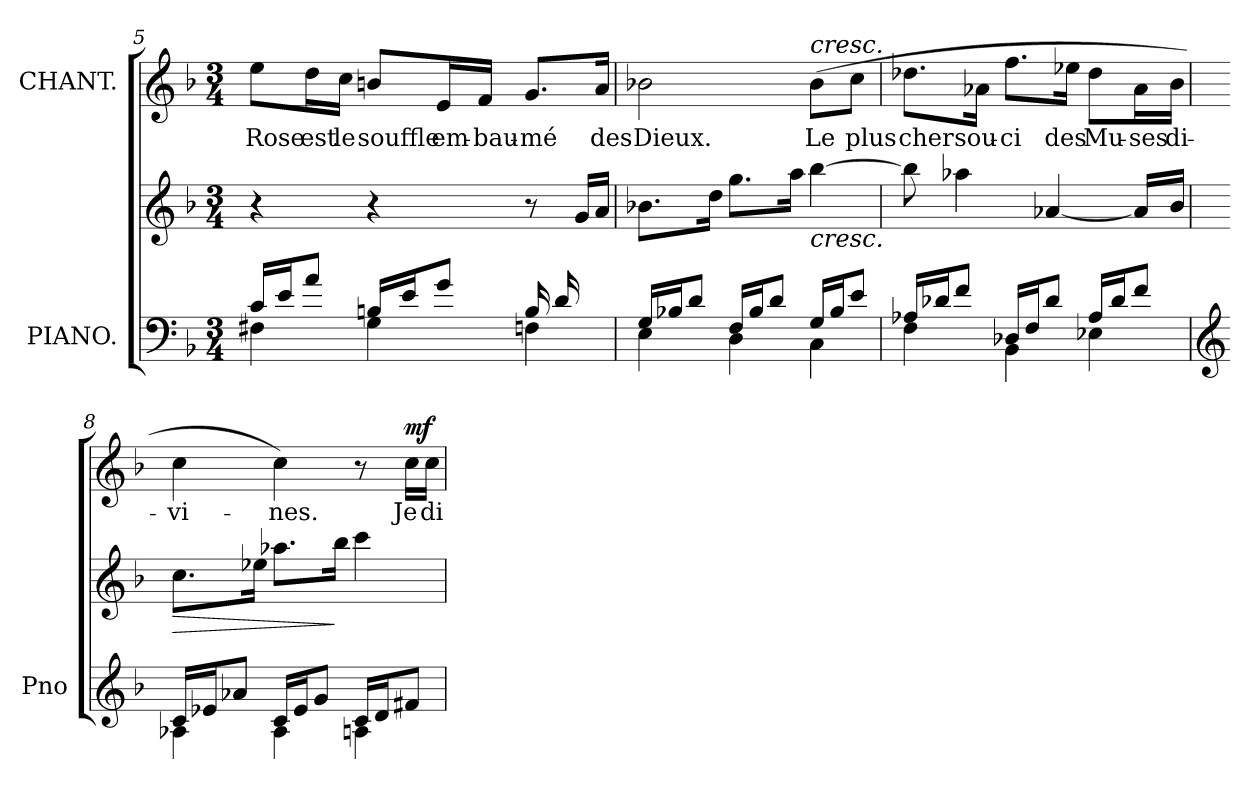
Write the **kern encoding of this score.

**kern	**kern	**dynam	**kern	**text	**dynam
*part2	*part2	*part2	*part1	*part1	*part1
*staff3	*staff2	*staff2/3	*staff1	*staff1	*staff1
*I"PIANO.	*	*	*I"CHANT.	*	*
*I'Pno	*	*	*	*	*
*clefF4	*clefG2	*	*clefG2	*	*
*k[b-]	*k[b-]	*	*k[b-]	*	*
*M3/4	*M3/4	*	*M3/4	*	*
=5	=5	=5	=5	=5	=5
*^	*^	*	*	*	*
!	!	!	!	!	!	!LO:LY:b	!
16c/LL	4F#X\	4r	8ryy	.	8ee\L	Rose	.
16e/J	.	.	.	.	.	.	.
*	*	*v	*v	*	*	*	*
!	!	!	!	!	!LO:LY:b	!
8a/J	.	.	.	16dd\L	est	.
!	!	!	!	!	!LO:LY:b	!
.	.	.	.	16cc\JJ	le	.
!	!	!	!	!	!LO:LY:b	!
16Bn/LL	4G\	4r	.	8bn/L	souffle	.
16e/J	.	.	.	.	.	.
!	!	!	!	!	!LO:LY:b	!
8g/J	.	.	.	16e/L	em-	.
!	!	!	!	!	!LO:LY:b	!
.	.	.	.	16f/JJ	-bau-	.
!	!	!	!	!	!LO:LY:b	!
(>16B/LL	4Fn\	8r	.	8.g/L	-mé	.
16d/J	.	.	.	.	.	.
*	*	*^	*	*	*	*
8ryy	.	(>16g/LL	8g\J)	.	.	.	.
!	!	!	!	!	!	!LO:LY:b	!
.	.	16a/JJ	.	.	16a/Jk	des	.
*	*	*v	*v	*	*	*	*
=6	=6	=6	=6	=6	=6	=6
!	!	!	!	!	!LO:LY:b	!
16G/LL	4E\	8.b-X\L	.	2b-X\	Dieux.	.
16B-X/J	.	.	.	.	.	.
8d/J	.	.	.	.	.	.
.	.	16dd\Jk	.	.	.	.
16F/LL	4D\	8.gg\L	.	.	.	.
16B-/J	.	.	.	.	.	.
8d/J	.	.	.	.	.	.
.	.	16aa\Jk	.	.	.	.
!	!	!	!	!LO:TX:a:i:t=cresc.	!	!
!	!	!LO:TX:b:i:t=cresc.	!	!	!	!
!	!	!	!	!	!LO:LY:b	!
16G/LL	4C\	[4bb-\	.	(>8b-\L	Le	.
16B-/J	.	.	.	.	.	.
!	!	!	!	!	!LO:LY:b	!
8e/J	.	.	.	8cc\J	plus	.
!!LO:LB:g=z
=7	=7	=7	=7	=7	=7	=7
!	!	!	!	!	!LO:LY:b	!
16A-X/LL	4F\	8bb-\]	.	8.dd-X\L	cher	.
16d-X/J	.	.	.	.	.	.
8f/J	.	4aa-X\	.	.	.	.
!	!	!	!	!	!LO:LY:b	!
.	.	.	.	16a-X\Jk	sou-	.
!	!	!	!	!	!LO:LY:b	!
16D-X/LL	4BB-\	.	.	8.ff\L	-ci	.
16F/J	.	.	.	.	.	.
8d-/J	.	[4a-X/	.	.	.	.
!	!	!	!	!	!LO:LY:b	!
.	.	.	.	16ee-X\Jk	des	.
!	!	!	!	!	!LO:LY:b	!
16A-/LL	4E-X\	.	.	8dd-\L	Mu-	.
16d-/J	.	.	.	.	.	.
!	!	!	!	!	!LO:LY:b	!
8f/J	.	16a-/LL]	.	16a-\L	-ses	.
!	!	!	!	!	!LO:LY:b	!
.	.	16b-/JJ	.	16b-\JJ	di-	.
=8	=8	=8	=8	=8	=8	=8
*clefG2	*	*	*	*	*	*
!	!	!	!LO:HP:b	!	!LO:LY:b	!
16c/LL	4A-X\	8.cc\L	>	4cc\	-vi-	.
16e-X/J	.	.	.	.	.	.
8a-X/J	.	.	.	.	.	.
.	.	16ee-X\Jk	.	.	.	.
!	!	!	!	!	!LO:LY:b	!
16c/LL	4A-\	8.aa-X\L	.	4cc\)	-nes.	.
16e-/J	.	.	.	.	.	.
8g/J	.	.	.	.	.	.
.	.	16bb-\Jk	]	.	.	.
16c/LL	4An\	4ccc\)	.	8r	.	.
16d/J	.	.	.	.	.	.
!	!	!	!	!	!LO:LY:b	!LO:DY:a
8f#X/J	.	.	.	16cc\LL	Je	mf
!	!	!	!	!	!LO:LY:b	!
.	.	.	.	16cc\JJ	di-	.
*v	*v	*	*	*	*	*
=	=	=	=	=	=
*-	*-	*-	*-	*-	*-
